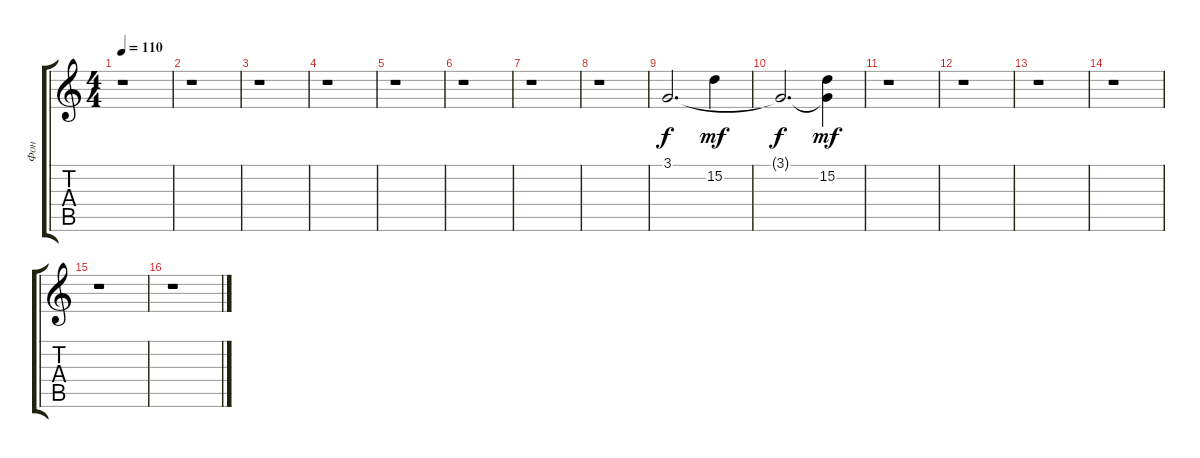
\track ("Фон" "Фон") {instrument stringensemble1}
\staff {score tabs}
\tuning (E4 B3 G3 D3 A2 E2) {hide}
\ts (4 4)
\tempo 110
\clef g2
\ks c
r.1{dy mf} |
r.1 |
r.1 |
r.1 |
r.1 |
r.1 |
r.1 |
r.1 |
3.1.2{d dy f} 15.2.4{dy mf} |
3.1{t}.2{d dy f} (3.1{t} 15.2).4{dy mf} |
r.1 |
r.1 |
r.1 |
r.1 |
r.1 |
r.1
